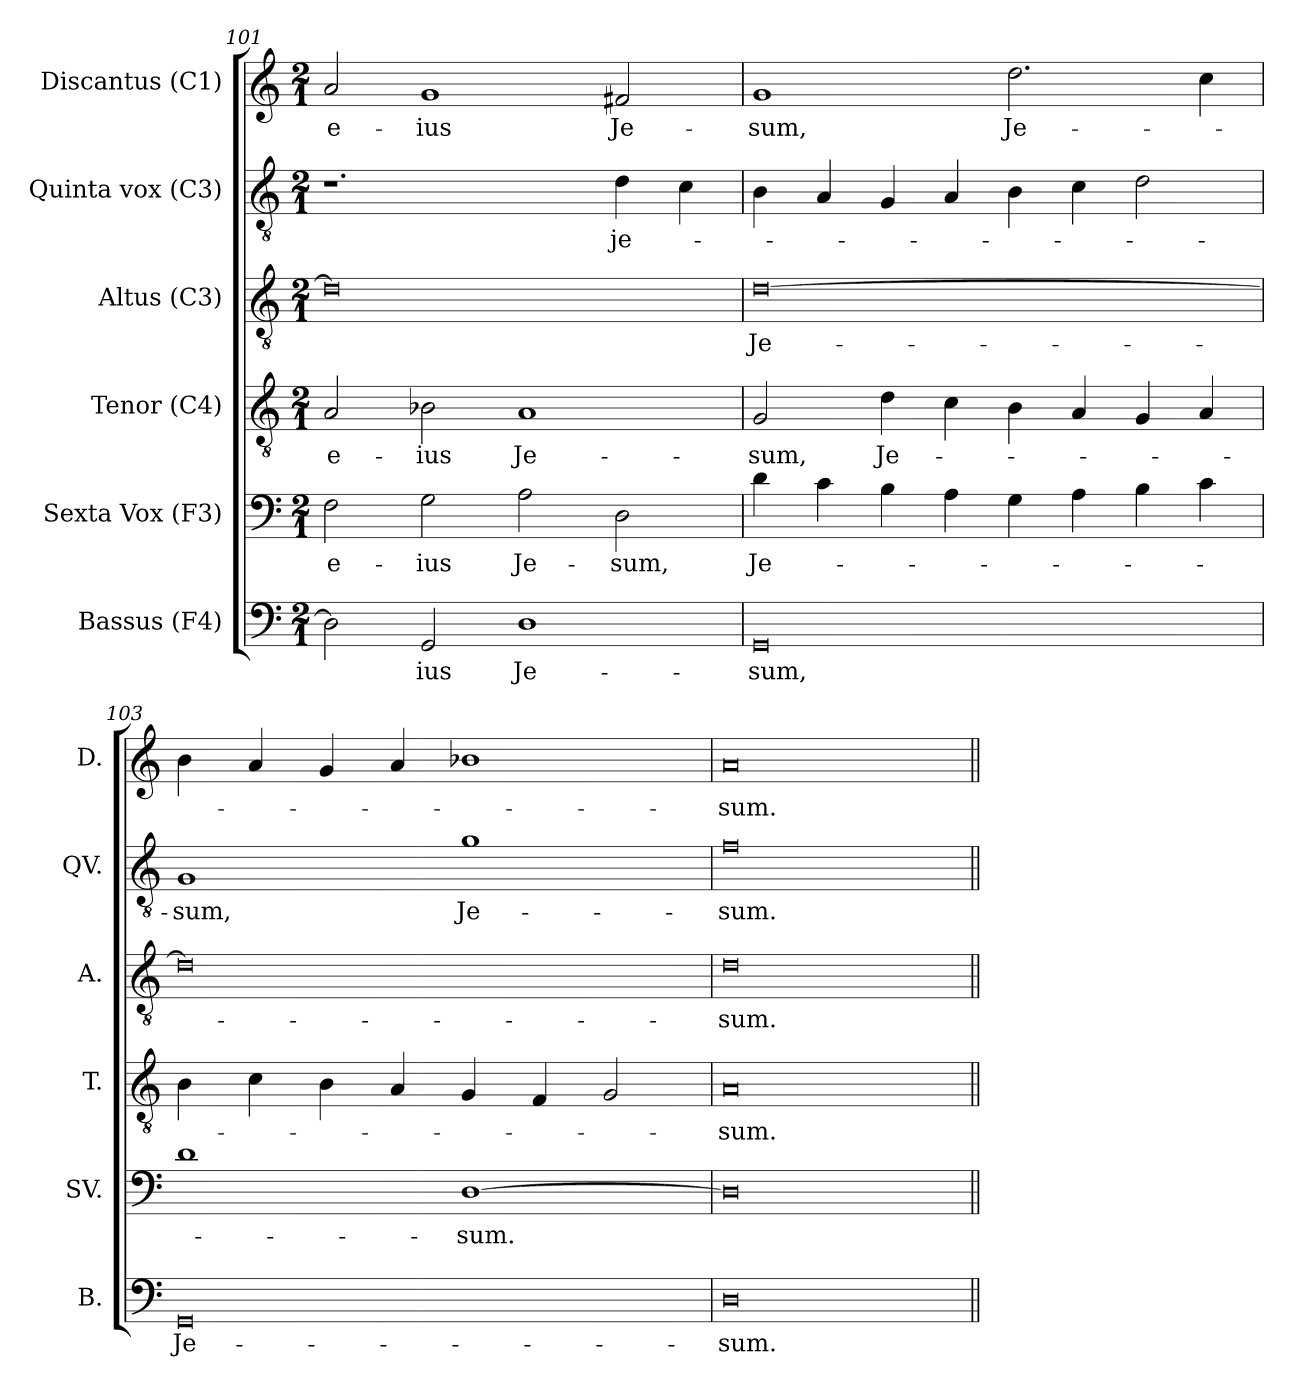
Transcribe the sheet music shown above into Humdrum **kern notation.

**kern	**text	**kern	**text	**kern	**text	**kern	**text	**kern	**text	**kern	**text
*part6	*part6	*part5	*part5	*part4	*part4	*part3	*part3	*part2	*part2	*part1	*part1
*staff6	*staff6	*staff5	*staff5	*staff4	*staff4	*staff3	*staff3	*staff2	*staff2	*staff1	*staff1
*I"Bassus (F4)	*	*I"Sexta Vox (F3)	*	*I"Tenor (C4)	*	*I"Altus (C3)	*	*I"Quinta vox (C3)	*	*I"Discantus (C1)	*
*I'B.	*	*I'SV.	*	*I'T.	*	*I'A.	*	*I'QV.	*	*I'D.	*
!!LO:PB:g=z
*clefF4	*	*clefF4	*	*clefGv2	*	*clefGv2	*	*clefGv2	*	*clefG2	*
*	*	*	*	*	*	*ITrd7c12	*	*ITrd7c12	*	*	*
*k[]	*	*k[]	*	*k[]	*	*k[]	*	*k[]	*	*k[]	*
*C:	*	*C:	*	*C:	*	*C:	*	*C:	*	*C:	*
*M2/1	*	*M2/1	*	*M2/1	*	*M2/1	*	*M2/1	*	*M2/1	*
=101	=101	=101	=101	=101	=101	=101	=101	=101	=101	=101	=101
!	!	!	!LO:LY:b:color=#000000	!	!	!	!	!	!	!	!
!	!	!	!	!	!LO:LY:b:color=#000000	!	!	!	!	!	!
!	!	!	!	!	!	!	!	!	!	!	!LO:LY:b:color=#000000
2Di\]	.	2Fi\	e-	2Ai/	e-	0Di]	.	1.r	.	2ai/	e-
!	!LO:LY:b:color=#000000	!	!	!	!	!	!	!	!	!	!
!	!	!	!LO:LY:b:color=#000000	!	!	!	!	!	!	!	!
!	!	!	!	!	!LO:LY:b:color=#000000	!	!	!	!	!	!
!	!	!	!	!	!	!	!	!	!	!	!LO:LY:b:color=#000000
2GGi/	-ius	2Gi\	-ius	2B-Xi\	-ius	.	.	.	.	1gi	-ius
!	!LO:LY:b:color=#000000	!	!	!	!	!	!	!	!	!	!
!	!	!	!LO:LY:b:color=#000000	!	!	!	!	!	!	!	!
!	!	!	!	!	!LO:LY:b:color=#000000	!	!	!	!	!	!
1Di	Je-	2Ai\	Je-	1Ai	Je-	.	.	.	.	.	.
!	!	!	!LO:LY:b:color=#000000	!	!	!	!	!	!	!	!
!	!	!	!	!	!	!	!	!	!LO:LY:b:color=#000000	!	!
!	!	!	!	!	!	!	!	!	!	!	!LO:LY:b:color=#000000
.	.	2Di\	-sum,	.	.	.	.	4Di\	je-	2f#i/	Je-
.	.	.	.	.	.	.	.	4Ci\	.	.	.
=102	=102	=102	=102	=102	=102	=102	=102	=102	=102	=102	=102
!	!LO:LY:b:color=#000000	!	!	!	!	!	!	!	!	!	!
!	!	!	!LO:LY:b:color=#000000	!	!	!	!	!	!	!	!
!	!	!	!	!	!LO:LY:b:color=#000000	!	!	!	!	!	!
!	!	!	!	!	!	!	!LO:LY:b:color=#000000	!	!	!	!
!	!	!	!	!	!	!	!	!	!	!	!LO:LY:b:color=#000000
0GGi	-sum,	4di\	Je-	2Gi/	-sum,	[0Di	Je-	4BBi\	.	1gi	-sum,
.	.	4ci\	.	.	.	.	.	4AAi/	.	.	.
!	!	!	!	!	!LO:LY:b:color=#000000	!	!	!	!	!	!
.	.	4Bi\	.	4di\	Je-	.	.	4GGi/	.	.	.
.	.	4Ai\	.	4ci\	.	.	.	4AAi/	.	.	.
!	!	!	!	!	!	!	!	!	!	!	!LO:LY:b:color=#000000
.	.	4Gi\	.	4Bi\	.	.	.	4BBi\	.	2.ddi\	Je-
.	.	4Ai\	.	4Ai/	.	.	.	4Ci\	.	.	.
.	.	4Bi\	.	4Gi/	.	.	.	2Di\	.	.	.
.	.	4ci\	.	4Ai/	.	.	.	.	.	4cci\	.
=103	=103	=103	=103	=103	=103	=103	=103	=103	=103	=103	=103
!	!LO:LY:b:color=#000000	!	!	!	!	!	!	!	!	!	!
!	!	!	!	!	!	!	!	!	!LO:LY:b:color=#000000	!	!
0GGi	Je-	1di	.	4Bi\	.	0Di]	.	1GGi	-sum,	4bi\	.
.	.	.	.	4ci\	.	.	.	.	.	4ai/	.
.	.	.	.	4Bi\	.	.	.	.	.	4gi/	.
.	.	.	.	4Ai/	.	.	.	.	.	4ai/	.
!	!	!	!LO:LY:b:color=#000000	!	!	!	!	!	!	!	!
!	!	!	!	!	!	!	!	!	!LO:LY:b:color=#000000	!	!
.	.	[1Di	-sum.	4Gi/	.	.	.	1Gi	Je-	1b-Xi	.
.	.	.	.	4Fi/	.	.	.	.	.	.	.
.	.	.	.	2Gi/	.	.	.	.	.	.	.
=104	=104	=104	=104	=104	=104	=104	=104	=104	=104	=104	=104
!	!LO:LY:b:color=#000000	!	!	!	!	!	!	!	!	!	!
!	!	!	!	!	!LO:LY:b:color=#000000	!	!	!	!	!	!
!	!	!	!	!	!	!	!LO:LY:b:color=#000000	!	!	!	!
!	!	!	!	!	!	!	!	!	!LO:LY:b:color=#000000	!	!
!	!	!	!	!	!	!	!	!	!	!	!LO:LY:b:color=#000000
0Di	-sum.	0Di]	.	0Ai	-sum.	0Di	-sum.	0Fi	-sum.	0ai	-sum.
=||	=||	=||	=||	=||	=||	=||	=||	=||	=||	=||	=||
*-	*-	*-	*-	*-	*-	*-	*-	*-	*-	*-	*-
